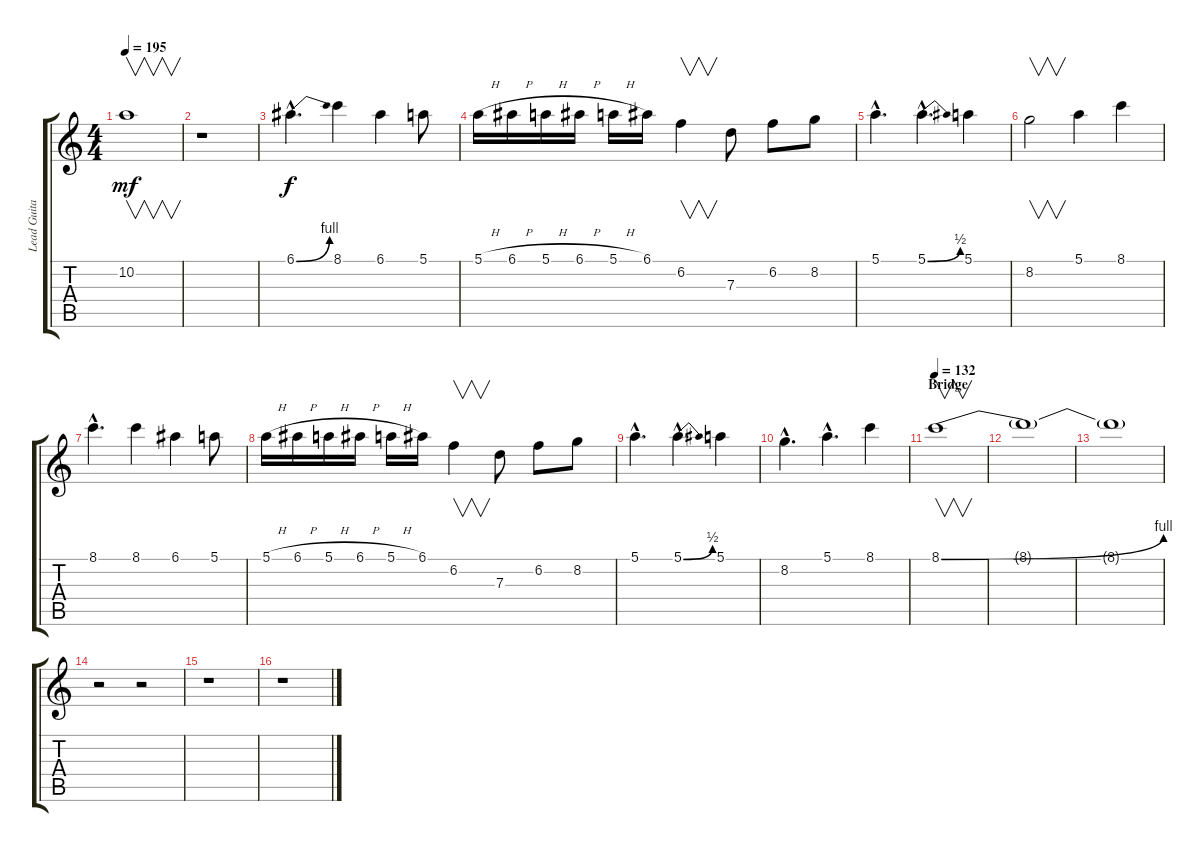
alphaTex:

\track ("Lead Guitar (Totman)" "Lead Guita") {instrument distortionguitar}
\staff {score tabs}
\tuning (E4 B3 G3 D3 A2 E2) {hide}
\ts (4 4)
\tempo 195
\clef g2
\ks c
10.2.1{v dy mf} |
r.1 |
6.1{be (bend 0 0 60 4) hac}.4{d dy f volume 15} 8.1.4 6.1.4 5.1.8 |
5.1{h}.16 6.1{h}.16 5.1{h}.16 6.1{h}.16 5.1{h}.16 6.1.16 6.2.4{v} 7.3.8 6.2.8 8.2.8 |
5.1{hac}.4{d} 5.1{be (bend 0 0 60 2) hac}.4{d} 5.1.4 |
8.2.2{v} 5.1.4 8.1.4 |
8.1{hac}.4{d} 8.1.4 6.1.4 5.1.8 |
5.1{h}.16 6.1{h}.16 5.1{h}.16 6.1{h}.16 5.1{h}.16 6.1.16 6.2.4{v} 7.3.8 6.2.8 8.2.8 |
5.1{hac}.4{d} 5.1{be (bend 0 0 60 2) hac}.4{d} 5.1.4 |
8.2{hac}.4{d} 5.1{hac}.4{d} 8.1.4 |
\section ("" "Bridge")
\tempo 132
8.1{be (bend 0 0 60 4)}.1{v} |
8.1{t}.1{volume 13} |
8.1{t}.1{volume 0} |
r.2 r.2{volume 15} |
r.1 |
r.1
